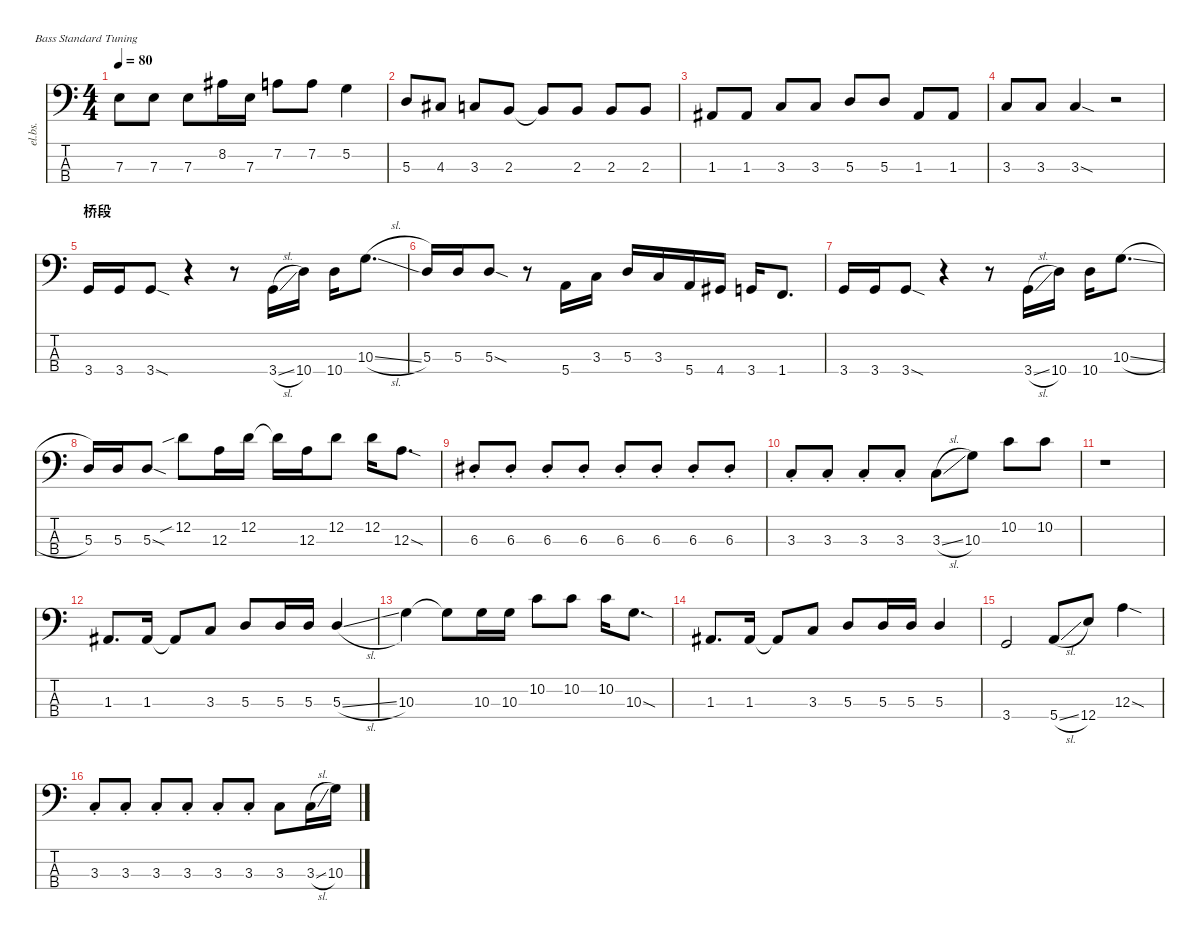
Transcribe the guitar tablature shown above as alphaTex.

\defaultSystemsLayout 4
\hideDynamics
\bracketExtendMode nobrackets
\track ("Electric Bass" "el.bs.") {mute instrument electricbassfinger}
\staff {score tabs}
\tuning (G2 D2 A1 E1)
\ts (4 4)
\tempo 80
\clef f4
\ks c
7.3.8{dy mf beam Down} 7.3.8{beam Down} 7.3.8{beam Down} 8.2{acc #}.16{beam Down} 7.3.16{beam Down} 7.2.8{beam Down} 7.2.8{beam Down} 5.2.4{beam Down} |
5.3.8{beam Up} 4.3{acc #}.8{beam Up} 3.3.8{beam Up} 2.3.8{beam Up} 2.3{t}.8{beam Up} 2.3.8{beam Up} 2.3.8{beam Up} 2.3.8{beam Up} |
1.3{acc #}.8{beam Up} 1.3{acc #}.8{beam Up} 3.3.8{beam Up} 3.3.8{beam Up} 5.3.8{beam Up} 5.3.8{beam Up} 1.3{acc #}.8{beam Up} 1.3{acc #}.8{beam Up} |
3.3.8{beam Up} 3.3.8{beam Up} 3.3{sod}.4{beam Up} r.2{beam Down} |
\section ("" "桥段")
3.4.16{beam Up} 3.4.16{beam Up} 3.4{sod}.8{beam Up} r.4{beam Down} r.8{beam Down} 3.4{sl}.16{beam Up} 10.4.16{beam Up} 10.4.16{beam Down} 10.3{sl}.8{d beam Down} |
5.3.16{beam Up} 5.3.16{beam Up} 5.3{sod}.8{beam Up} r.8{beam Down} 5.4.16{beam Up} 3.3.16{beam Up} 5.3.16{beam Up} 3.3.16{beam Up} 5.4.16{beam Up} 4.4{acc #}.16{beam Up} 3.4.16{beam Up} 1.4.8{d beam Up} |
3.4.16{beam Up} 3.4.16{beam Up} 3.4{sod}.8{beam Up} r.4{beam Down} r.8{beam Down} 3.4{sl}.16{beam Up} 10.4.16{beam Up} 10.4.16{beam Down} 10.3{sl}.8{d beam Down} |
5.3.16{beam Up} 5.3.16{beam Up} 5.3{sod}.8{beam Up} 12.2{sib}.8{beam Down} 12.3.16{beam Down} 12.2.16{beam Down} 12.2{t}.16{beam Down} 12.3.16{beam Down} 12.2.8{beam Down} 12.2.16{beam Down} 12.3{sod}.8{d beam Down} |
6.3{st acc #}.8{beam Up} 6.3{st acc #}.8{beam Up} 6.3{st acc #}.8{beam Up} 6.3{st acc #}.8{beam Up} 6.3{st acc #}.8{beam Up} 6.3{st acc #}.8{beam Up} 6.3{st acc #}.8{beam Up} 6.3{st acc #}.8{beam Up} |
3.3{st}.8{beam Up} 3.3{st}.8{beam Up} 3.3{st}.8{beam Up} 3.3{st}.8{beam Up} 3.3{sl}.8{beam Down} 10.3.8{beam Down} 10.2.8{beam Down} 10.2.8{beam Down} |
r.1{beam Down} |
1.3{acc #}.8{d beam Up} 1.3{acc #}.16{beam Up} 1.3{t acc #}.8{beam Up} 3.3.8{beam Up} 5.3.8{beam Up} 5.3.16{beam Up} 5.3.16{beam Up} 5.3{sl}.4{beam Up} |
10.3.4{beam Down} 10.3{t}.8{beam Down} 10.3.16{beam Down} 10.3.16{beam Down} 10.2.8{beam Down} 10.2.8{beam Down} 10.2.16{beam Down} 10.3{sod}.8{d beam Down} |
1.3{acc #}.8{d beam Up} 1.3{acc #}.16{beam Up} 1.3{t acc #}.8{beam Up} 3.3.8{beam Up} 5.3.8{beam Up} 5.3.16{beam Up} 5.3.16{beam Up} 5.3.4{beam Up} |
3.4.2{beam Up} 5.4{sl}.8{beam Up} 12.4.8{beam Up} 12.3{sod}.4{beam Down} |
3.3{st}.8{beam Up} 3.3{st}.8{beam Up} 3.3{st}.8{beam Up} 3.3{st}.8{beam Up} 3.3{st}.8{beam Up} 3.3{st}.8{beam Up} 3.3.8{beam Down} 3.3{sl}.16{beam Down} 10.3.16{beam Down}
